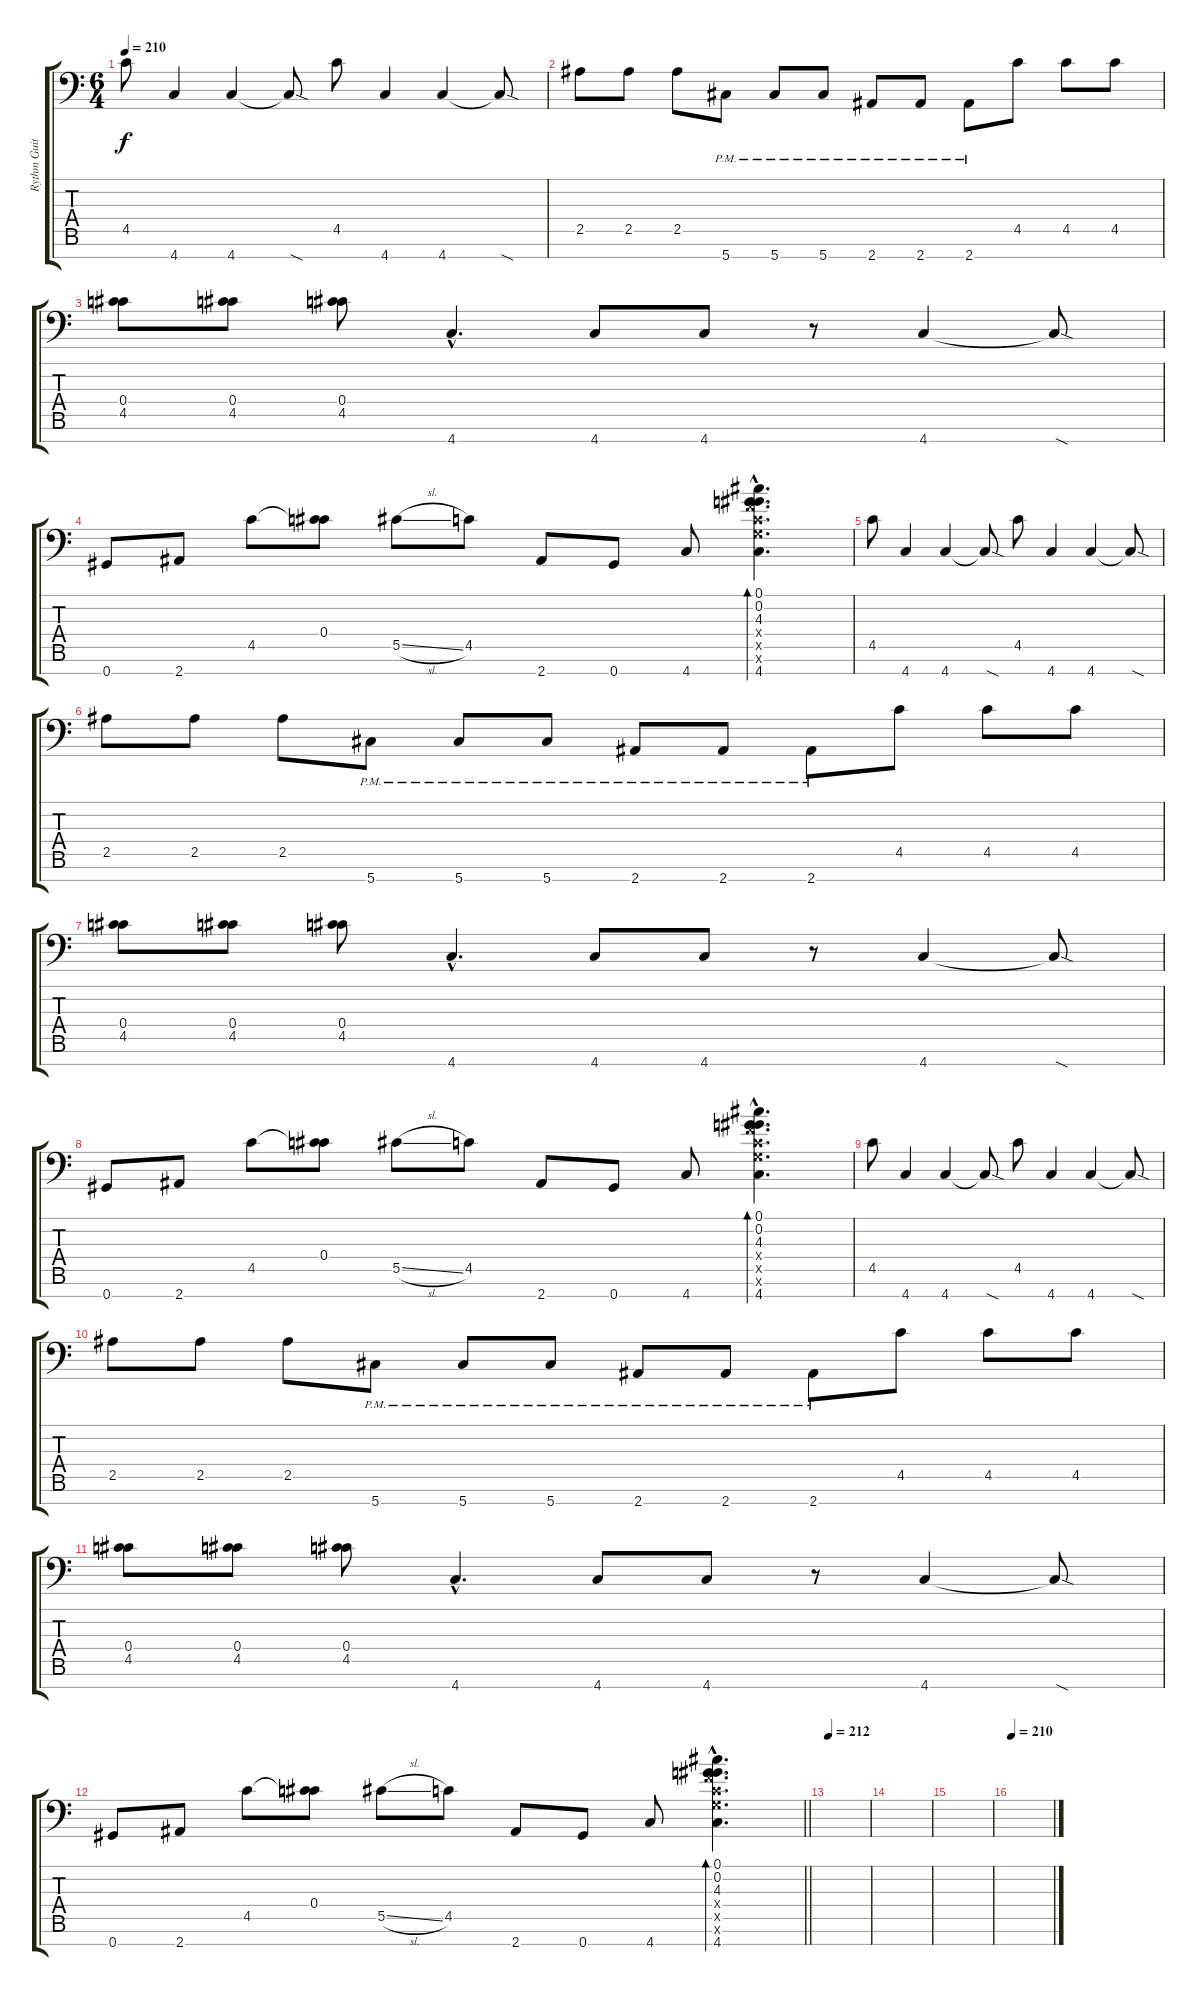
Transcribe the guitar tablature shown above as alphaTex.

\track ("Rythm Guitar #2" "Rythm Guit") {instrument distortionguitar}
\staff {score tabs}
\tuning (Db4 Ab3 Eb3 Db3 Ab2 Eb2 Ab1) {hide}
\ts (6 4)
\tempo 210
\clef f4
\ks c
4.5.8{dy f} 4.7.4 4.7.4 4.7{sod t}.8 4.5.8 4.7.4 4.7.4 4.7{sod t}.8 |
2.5.8 2.5.8 2.5.8 5.7{pm}.8 5.7{pm}.8 5.7{pm}.8 2.7{pm}.8 2.7{pm}.8 2.7{pm}.8 4.5.8 4.5.8 4.5.8 |
(0.4 4.5).8 (0.4 4.5).8 (0.4 4.5).8 4.7{hac}.4{d} 4.7.8 4.7.8 r.8 4.7.4 4.7{sod t}.8 |
0.7.8 2.7.8 4.5.8 (0.4 4.5{t}).8 5.5{sl}.8 4.5.8 2.7.8 0.7.8 4.7.8 (0.1{hac} 0.2{hac} 4.3{hac} 4.4{hac x} 4.5{hac x} 4.6{hac x} 4.7{hac}).4{d bd 60} |
4.5.8 4.7.4 4.7.4 4.7{sod t}.8 4.5.8 4.7.4 4.7.4 4.7{sod t}.8 |
2.5.8 2.5.8 2.5.8 5.7{pm}.8 5.7{pm}.8 5.7{pm}.8 2.7{pm}.8 2.7{pm}.8 2.7{pm}.8 4.5.8 4.5.8 4.5.8 |
(0.4 4.5).8 (0.4 4.5).8 (0.4 4.5).8 4.7{hac}.4{d} 4.7.8 4.7.8 r.8 4.7.4 4.7{sod t}.8 |
0.7.8 2.7.8 4.5.8 (0.4 4.5{t}).8 5.5{sl}.8 4.5.8 2.7.8 0.7.8 4.7.8 (0.1{hac} 0.2{hac} 4.3{hac} 4.4{hac x} 4.5{hac x} 4.6{hac x} 4.7{hac}).4{d bd 60} |
4.5.8 4.7.4 4.7.4 4.7{sod t}.8 4.5.8 4.7.4 4.7.4 4.7{sod t}.8 |
2.5.8 2.5.8 2.5.8 5.7{pm}.8 5.7{pm}.8 5.7{pm}.8 2.7{pm}.8 2.7{pm}.8 2.7{pm}.8 4.5.8 4.5.8 4.5.8 |
(0.4 4.5).8 (0.4 4.5).8 (0.4 4.5).8 4.7{hac}.4{d} 4.7.8 4.7.8 r.8 4.7.4 4.7{sod t}.8 |
\barLineRight lightlight
0.7.8 2.7.8 4.5.8 (0.4 4.5{t}).8 5.5{sl}.8 4.5.8 2.7.8 0.7.8 4.7.8 (0.1{hac} 0.2{hac} 4.3{hac} 4.4{hac x} 4.5{hac x} 4.6{hac x} 4.7{hac}).4{d bd 60} |
\section ("" "")
\tempo 212
|
|
|
\tempo 210
